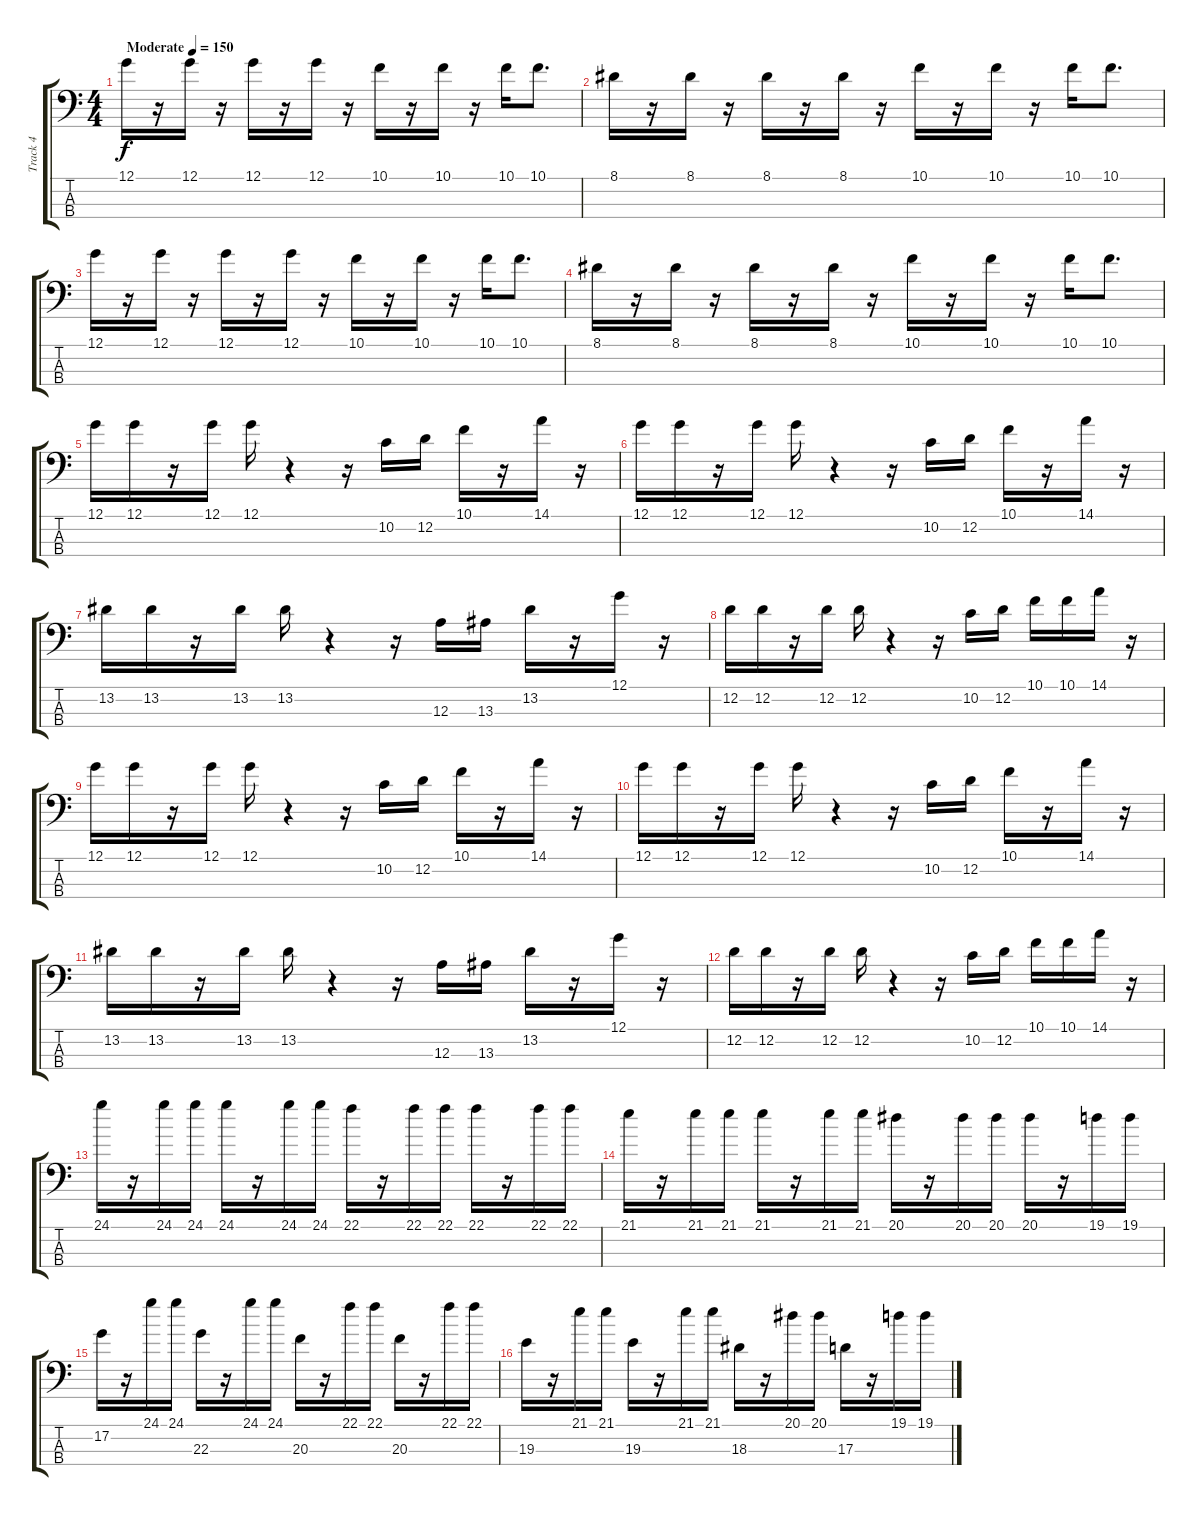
\track ("Track 4" "Track 4") {instrument electricbassfinger}
\staff {score tabs}
\tuning (G2 D2 A1 E1) {hide}
\ts (4 4)
\tempo (150 "Moderate")
\clef f4
\ks c
12.1.16{dy f instrument electricbassfinger} r.16 12.1.16 r.16 12.1.16 r.16 12.1.16 r.16 10.1.16 r.16 10.1.16 r.16 10.1.16 10.1.8{d} |
8.1.16 r.16 8.1.16 r.16 8.1.16 r.16 8.1.16 r.16 10.1.16 r.16 10.1.16 r.16 10.1.16 10.1.8{d} |
12.1.16 r.16 12.1.16 r.16 12.1.16 r.16 12.1.16 r.16 10.1.16 r.16 10.1.16 r.16 10.1.16 10.1.8{d} |
8.1.16 r.16 8.1.16 r.16 8.1.16 r.16 8.1.16 r.16 10.1.16 r.16 10.1.16 r.16 10.1.16 10.1.8{d} |
12.1.16 12.1.16 r.16 12.1.16 12.1.16 r.4 r.16 10.2.16 12.2.16 10.1.16 r.16 14.1.16 r.16 |
12.1.16 12.1.16 r.16 12.1.16 12.1.16 r.4 r.16 10.2.16 12.2.16 10.1.16 r.16 14.1.16 r.16 |
13.2.16 13.2.16 r.16 13.2.16 13.2.16 r.4 r.16 12.3.16 13.3.16 13.2.16 r.16 12.1.16 r.16 |
12.2.16 12.2.16 r.16 12.2.16 12.2.16 r.4 r.16 10.2.16 12.2.16 10.1.16 10.1.16 14.1.16 r.16 |
12.1.16 12.1.16 r.16 12.1.16 12.1.16 r.4 r.16 10.2.16 12.2.16 10.1.16 r.16 14.1.16 r.16 |
12.1.16 12.1.16 r.16 12.1.16 12.1.16 r.4 r.16 10.2.16 12.2.16 10.1.16 r.16 14.1.16 r.16 |
13.2.16 13.2.16 r.16 13.2.16 13.2.16 r.4 r.16 12.3.16 13.3.16 13.2.16 r.16 12.1.16 r.16 |
12.2.16 12.2.16 r.16 12.2.16 12.2.16 r.4 r.16 10.2.16 12.2.16 10.1.16 10.1.16 14.1.16 r.16 |
24.1.16 r.16 24.1.16 24.1.16 24.1.16 r.16 24.1.16 24.1.16 22.1.16 r.16 22.1.16 22.1.16 22.1.16 r.16 22.1.16 22.1.16 |
21.1.16 r.16 21.1.16 21.1.16 21.1.16 r.16 21.1.16 21.1.16 20.1.16 r.16 20.1.16 20.1.16 20.1.16 r.16 19.1.16 19.1.16 |
17.2.16 r.16 24.1.16 24.1.16 22.3.16 r.16 24.1.16 24.1.16 20.3.16 r.16 22.1.16 22.1.16 20.3.16 r.16 22.1.16 22.1.16 |
19.3.16 r.16 21.1.16 21.1.16 19.3.16 r.16 21.1.16 21.1.16 18.3.16 r.16 20.1.16 20.1.16 17.3.16 r.16 19.1.16 19.1.16
